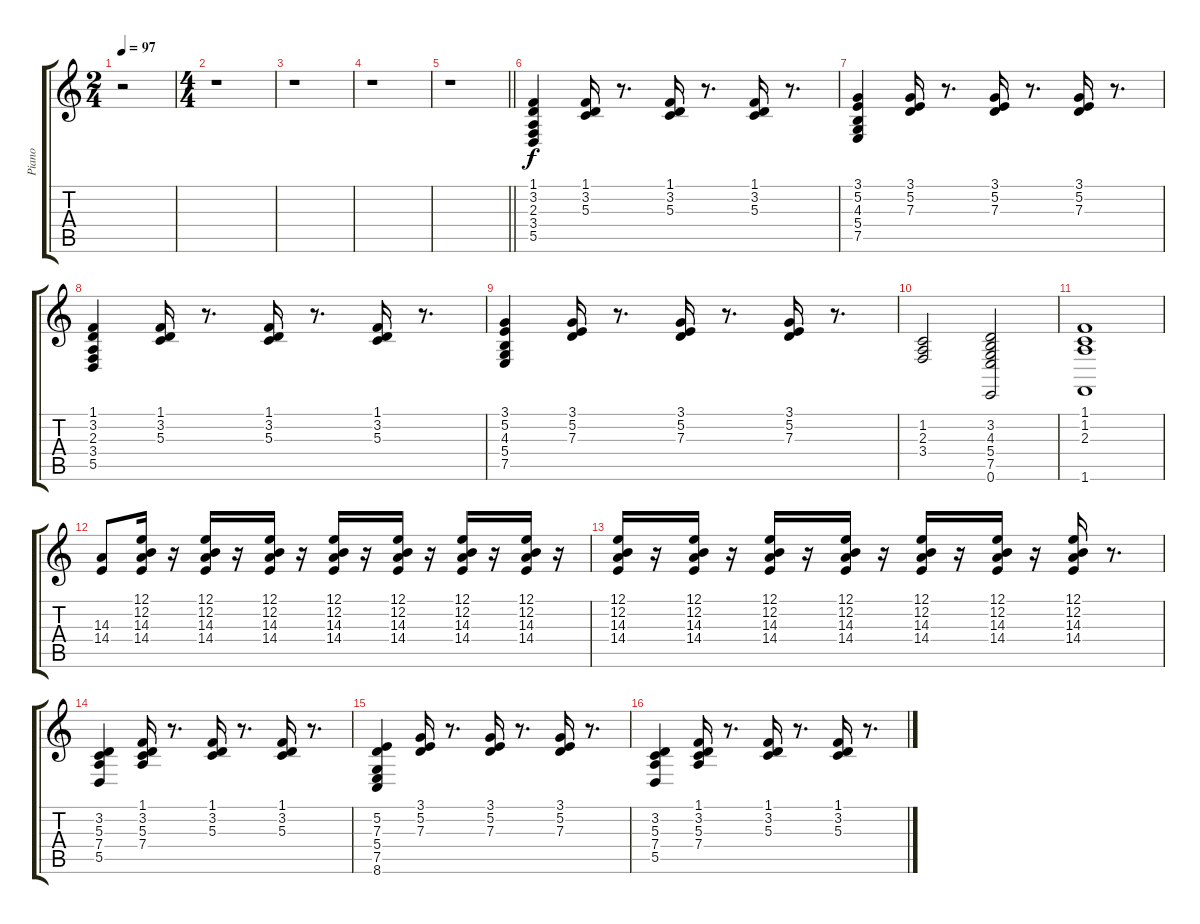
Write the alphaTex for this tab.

\track ("Piano" "Piano") {instrument acousticgrandpiano}
\staff {score tabs}
\tuning (E4 B3 G3 D3 A2 E2) {hide}
\ts (2 4)
\tempo 97
\clef g2
\ks c
r.2{dy f instrument acousticgrandpiano} |
\ts (4 4)
r.1 |
r.1 |
r.1 |
\barLineRight lightlight
r.1 |
(1.1 3.2 2.3 3.4 5.5).4 (1.1 3.2 5.3).16 r.8{d} (1.1 3.2 5.3).16 r.8{d} (1.1 3.2 5.3).16 r.8{d} |
(3.1 5.2 4.3 5.4 7.5).4 (3.1 5.2 7.3).16 r.8{d} (3.1 5.2 7.3).16 r.8{d} (3.1 5.2 7.3).16 r.8{d} |
(1.1 3.2 2.3 3.4 5.5).4 (1.1 3.2 5.3).16 r.8{d} (1.1 3.2 5.3).16 r.8{d} (1.1 3.2 5.3).16 r.8{d} |
(3.1 5.2 4.3 5.4 7.5).4 (3.1 5.2 7.3).16 r.8{d} (3.1 5.2 7.3).16 r.8{d} (3.1 5.2 7.3).16 r.8{d} |
(1.2 2.3 3.4).2 (3.2 4.3 5.4 7.5 0.6).2 |
(1.1 1.2 2.3 1.6).1 |
(14.3 14.4).8 (12.1 12.2 14.3 14.4).16 r.16 (12.1 12.2 14.3 14.4).16 r.16 (12.1 12.2 14.3 14.4).16 r.16 (12.1 12.2 14.3 14.4).16 r.16 (12.1 12.2 14.3 14.4).16 r.16 (12.1 12.2 14.3 14.4).16 r.16 (12.1 12.2 14.3 14.4).16 r.16 |
(12.1 12.2 14.3 14.4).16 r.16 (12.1 12.2 14.3 14.4).16 r.16 (12.1 12.2 14.3 14.4).16 r.16 (12.1 12.2 14.3 14.4).16 r.16 (12.1 12.2 14.3 14.4).16 r.16 (12.1 12.2 14.3 14.4).16 r.16 (12.1 12.2 14.3 14.4).16 r.8{d} |
(3.2 5.3 7.4 5.5).4 (1.1 3.2 5.3 7.4).16 r.8{d} (1.1 3.2 5.3).16 r.8{d} (1.1 3.2 5.3).16 r.8{d} |
(5.2 7.3 5.4 7.5 8.6).4 (3.1 5.2 7.3).16 r.8{d} (3.1 5.2 7.3).16 r.8{d} (3.1 5.2 7.3).16 r.8{d} |
(3.2 5.3 7.4 5.5).4 (1.1 3.2 5.3 7.4).16 r.8{d} (1.1 3.2 5.3).16 r.8{d} (1.1 3.2 5.3).16 r.8{d}
